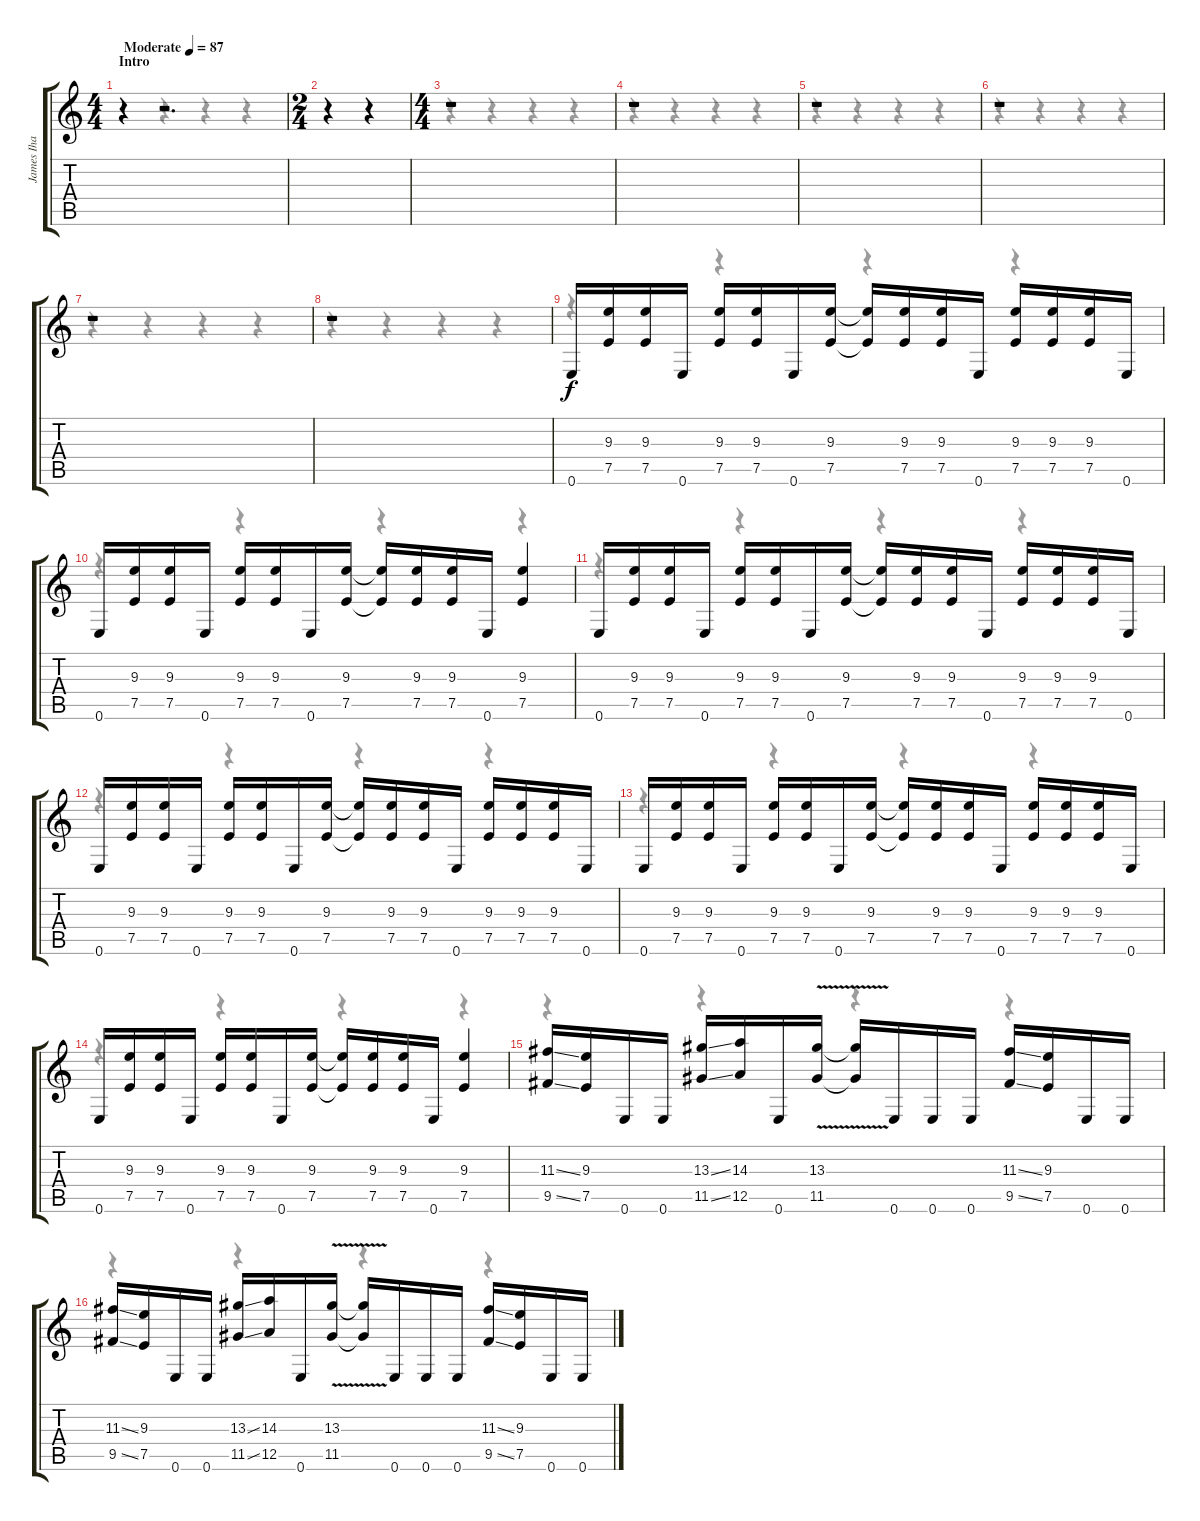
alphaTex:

\track ("James Iha -  Rhythm Guitar" "James Iha ") {instrument distortionguitar}
\staff {score tabs}
\tuning (E4 B3 G3 D3 A2 E2) {hide}
\voice
\ts (4 4)
\section ("" "Intro")
\tempo (87 "Moderate")
\clef g2
\ks c
r.4{dy f instrument distortionguitar} r.2{d} |
\ts (2 4)
r.4 r.4 |
\ts (4 4)
r.1 |
r.1 |
r.1 |
r.1 |
r.1 |
r.1 |
0.6.16 (9.3 7.5).16 (9.3 7.5).16 0.6.16 (9.3 7.5).16 (9.3 7.5).16 0.6.16 (9.3 7.5).16 (9.3{t} 7.5{t}).16 (9.3 7.5).16 (9.3 7.5).16 0.6.16 (9.3 7.5).16 (9.3 7.5).16 (9.3 7.5).16 0.6.16 |
0.6.16 (9.3 7.5).16 (9.3 7.5).16 0.6.16 (9.3 7.5).16 (9.3 7.5).16 0.6.16 (9.3 7.5).16 (9.3{t} 7.5{t}).16 (9.3 7.5).16 (9.3 7.5).16 0.6.16 (9.3 7.5).4 |
0.6.16 (9.3 7.5).16 (9.3 7.5).16 0.6.16 (9.3 7.5).16 (9.3 7.5).16 0.6.16 (9.3 7.5).16 (9.3{t} 7.5{t}).16 (9.3 7.5).16 (9.3 7.5).16 0.6.16 (9.3 7.5).16 (9.3 7.5).16 (9.3 7.5).16 0.6.16 |
0.6.16 (9.3 7.5).16 (9.3 7.5).16 0.6.16 (9.3 7.5).16 (9.3 7.5).16 0.6.16 (9.3 7.5).16 (9.3{t} 7.5{t}).16 (9.3 7.5).16 (9.3 7.5).16 0.6.16 (9.3 7.5).16 (9.3 7.5).16 (9.3 7.5).16 0.6.16 |
0.6.16 (9.3 7.5).16 (9.3 7.5).16 0.6.16 (9.3 7.5).16 (9.3 7.5).16 0.6.16 (9.3 7.5).16 (9.3{t} 7.5{t}).16 (9.3 7.5).16 (9.3 7.5).16 0.6.16 (9.3 7.5).16 (9.3 7.5).16 (9.3 7.5).16 0.6.16 |
0.6.16 (9.3 7.5).16 (9.3 7.5).16 0.6.16 (9.3 7.5).16 (9.3 7.5).16 0.6.16 (9.3 7.5).16 (9.3{t} 7.5{t}).16 (9.3 7.5).16 (9.3 7.5).16 0.6.16 (9.3 7.5).4 |
(11.3{ss} 9.5{ss}).16 (9.3 7.5).16 0.6.16 0.6.16 (13.3{ss} 11.5{ss}).16 (14.3 12.5).16 0.6.16 (13.3{v} 11.5{v}).16 (13.3{v t} 11.5{v t}).16 0.6.16 0.6.16 0.6.16 (11.3{ss} 9.5{ss}).16 (9.3 7.5).16 0.6.16 0.6.16 |
(11.3{ss} 9.5{ss}).16 (9.3 7.5).16 0.6.16 0.6.16 (13.3{ss} 11.5{ss}).16 (14.3 12.5).16 0.6.16 (13.3{v} 11.5{v}).16 (13.3{v t} 11.5{v t}).16 0.6.16 0.6.16 0.6.16 (11.3{ss} 9.5{ss}).16 (9.3 7.5).16 0.6.16 0.6.16
\voice
\clef g2
\ottava regular
\simile none
\ks c
r.4{dy f} r.4 r.4 r.4 |
r.4 r.4 |
r.4 r.4 r.4 r.4 |
r.4 r.4 r.4 r.4 |
r.4 r.4 r.4 r.4 |
r.4 r.4 r.4 r.4 |
r.4 r.4 r.4 r.4 |
r.4 r.4 r.4 r.4 |
r.4 r.4 r.4 r.4 |
r.4 r.4 r.4 r.4 |
r.4 r.4 r.4 r.4 |
r.4 r.4 r.4 r.4 |
r.4 r.4 r.4 r.4 |
r.4 r.4 r.4 r.4 |
r.4 r.4 r.4 r.4 |
r.4 r.4 r.4 r.4
